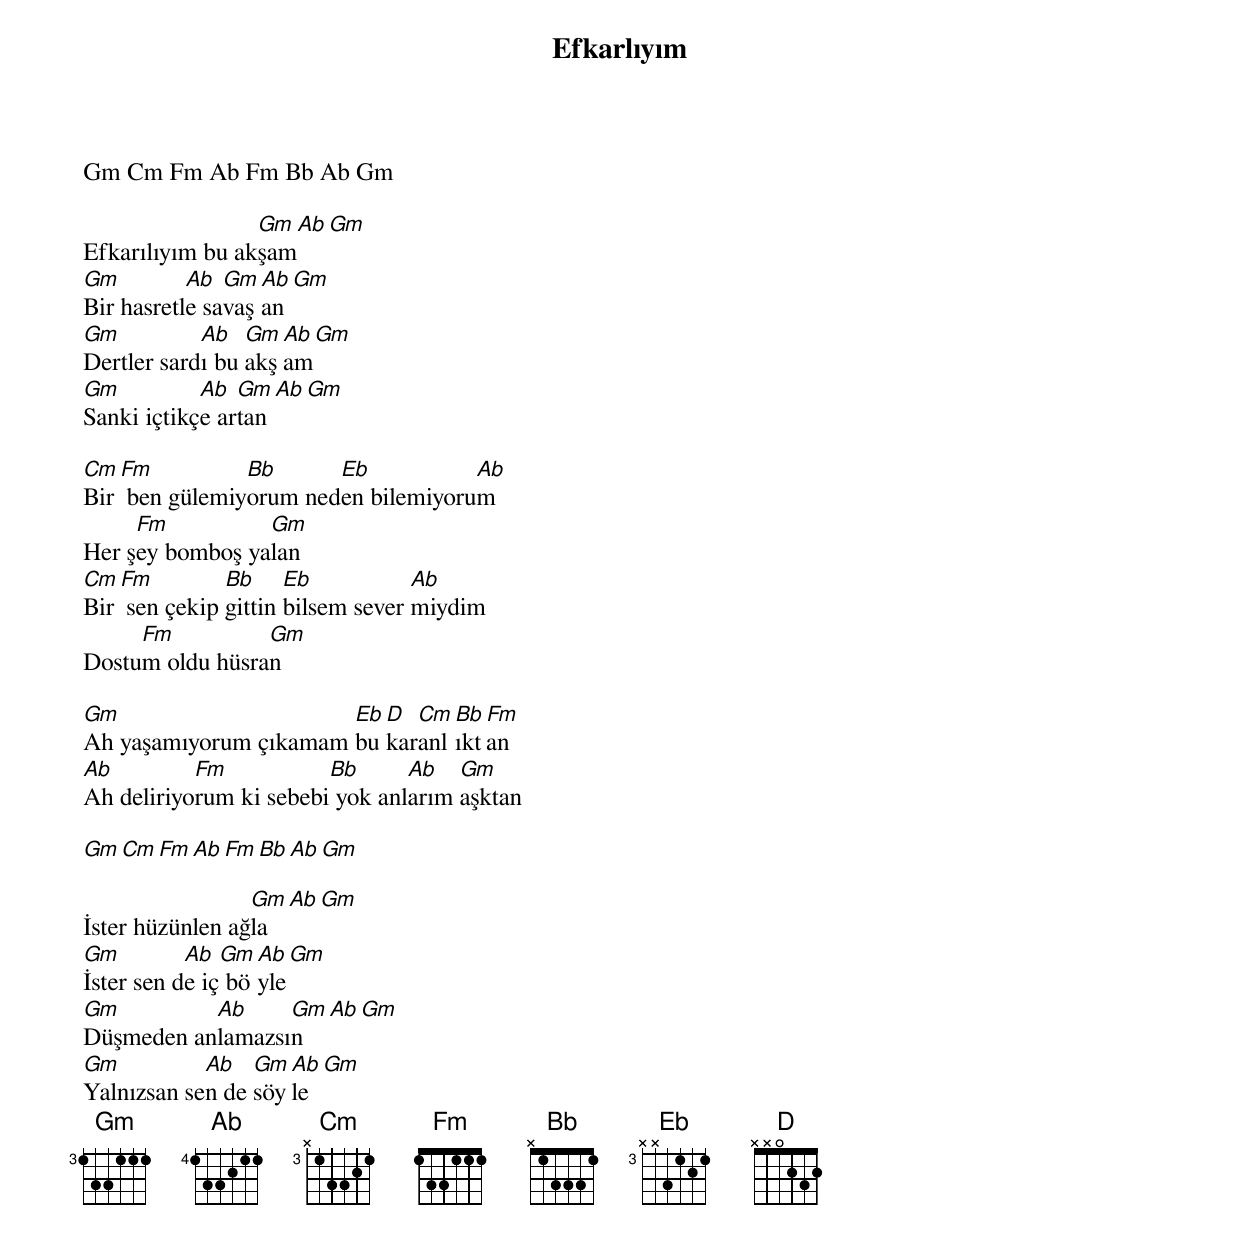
{title: Efkarlıyım}
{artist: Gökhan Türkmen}

Gm Cm Fm Ab Fm Bb Ab Gm

                 Gm Ab Gm
Efkarılıyım bu akşam
Gm         Ab  Gm Ab Gm
Bir hasretle savaşan
Gm          Ab   Gm Ab Gm
Dertler sardı bu akşam
Gm          Ab  Gm Ab Gm
Sanki içtikçe artan

Cm Fm          Bb      Eb           Ab
Bir ben gülemiyorum neden bilemiyorum
     Fm          Gm
Her şey bomboş yalan
Cm Fm         Bb     Eb           Ab
Bir sen çekip gittin bilsem sever miydim
     Fm          Gm
Dostum oldu hüsran

Gm                     Eb D  Cm Bb Fm
Ah yaşamıyorum çıkamam bu karanlıktan
Ab         Fm           Bb      Ab   Gm
Ah deliriyorum ki sebebi yok anlarım aşktan

Gm Cm Fm Ab Fm Bb Ab Gm

                 Gm Ab Gm
İster hüzünlen ağla
Gm         Ab  Gm Ab Gm
İster sen de iç böyle
Gm         Ab     Gm Ab Gm
Düşmeden anlamazsın
Gm          Ab   Gm Ab Gm
Yalnızsan sen de söyle
